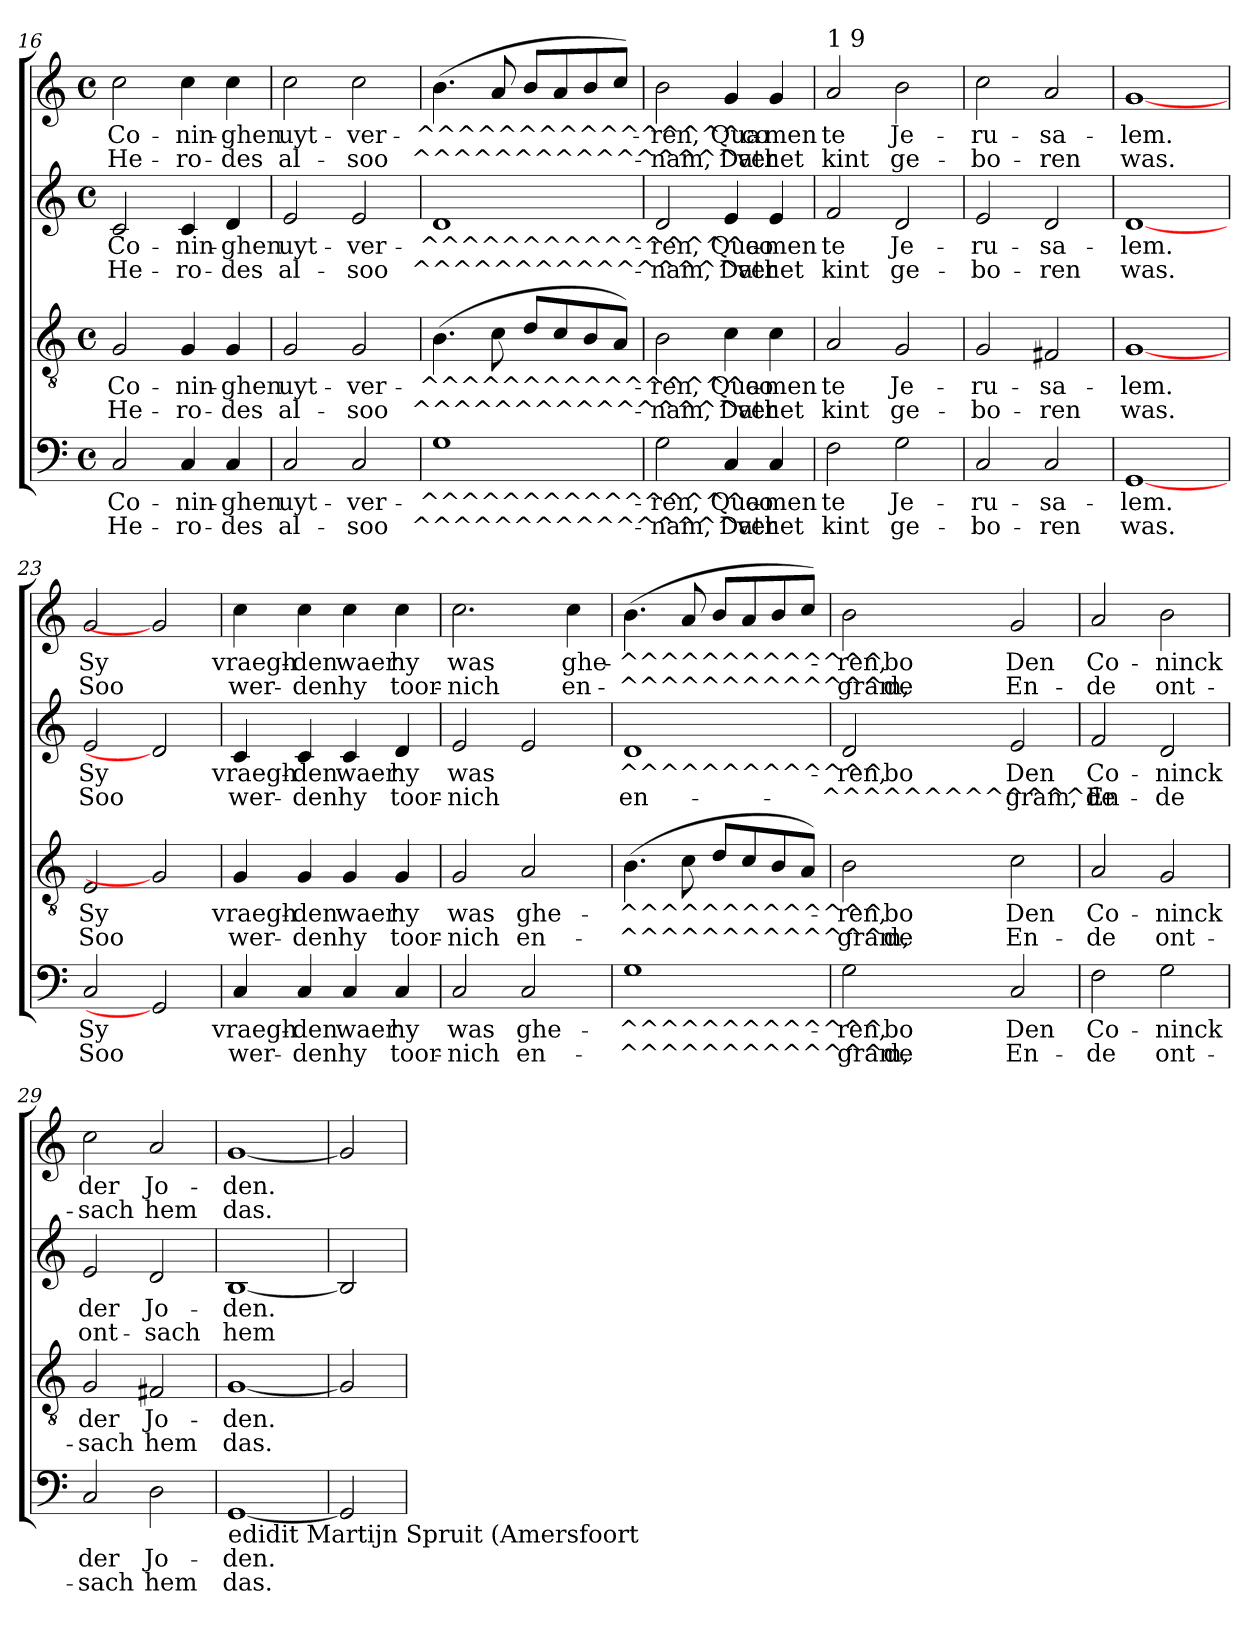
**kern	**text	**text	**kern	**text	**text	**kern	**text	**text	**kern	**text	**text
*part4	*part4	*part4	*part3	*part3	*part3	*part2	*part2	*part2	*part1	*part1	*part1
*staff4	*staff4	*staff4	*staff3	*staff3	*staff3	*staff2	*staff2	*staff2	*staff1	*staff1	*staff1
*clefF4	*	*	*clefGv2	*	*	*clefG2	*	*	*clefG2	*	*
*k[]	*	*	*k[]	*	*	*k[]	*	*	*k[]	*	*
*C:	*	*	*C:	*	*	*C:	*	*	*C:	*	*
*M4/4	*	*	*M4/4	*	*	*M4/4	*	*	*M4/4	*	*
*met(c)	*	*	*met(c)	*	*	*met(c)	*	*	*met(c)	*	*
=16	=16	=16	=16	=16	=16	=16	=16	=16	=16	=16	=16
!	!LO:LY:a	!LO:LY:a	!	!LO:LY:b	!LO:LY:b	!	!LO:LY:a	!LO:LY:a	!	!LO:LY:b	!LO:LY:b
2C/	Co-	He-	2G/	Co-	He-	2c/	-Co-	He-	2cc\	-Co-	He-
!	!LO:LY:a	!LO:LY:a	!	!LO:LY:b	!LO:LY:b	!	!LO:LY:a	!LO:LY:a	!	!LO:LY:b	!LO:LY:b
4C/	-nin-	-ro-	4G/	-nin-	-ro-	4c/	-nin-	-ro-	4cc\	-nin-	-ro-
!	!LO:LY:a	!LO:LY:a	!	!LO:LY:b	!LO:LY:b	!	!LO:LY:a	!LO:LY:a	!	!LO:LY:b	!LO:LY:b
4C/	-ghen	-des	4G/	-ghen	-des	4d/	-ghen	-des	4cc\	-ghen	-des
=17	=17	=17	=17	=17	=17	=17	=17	=17	=17	=17	=17
!	!LO:LY:a	!LO:LY:a	!	!LO:LY:b	!LO:LY:b	!	!LO:LY:a	!LO:LY:a	!	!LO:LY:b	!LO:LY:b
2C/	uyt-	al-	2G/	uyt-	al-	2e/	uyt-	al-	2cc\	uyt-	al-
!	!LO:LY:a	!LO:LY:a	!	!LO:LY:b	!LO:LY:b	!	!LO:LY:a	!LO:LY:a	!	!LO:LY:b	!LO:LY:b
2C/	-ver-	-soo	2G/	-ver-	-soo	2e/	-ver-	-soo	2cc\	-ver-	-soo
=18	=18	=18	=18	=18	=18	=18	=18	=18	=18	=18	=18
!	!LO:LY:a	!LO:LY:a	!	!LO:LY:b	!LO:LY:b	!	!LO:LY:a	!LO:LY:a	!	!LO:LY:b	!LO:LY:b
1G	-^^^^^^^^^^^^^^^^co-	^^^^^^^^^^^^^^^^ver-	(>4.B\	-^^^^^^^^^^^^^^^^co-	^^^^^^^^^^^^^^^^ver-	1d	-^^^^^^^^^^^^^^^^co-	^^^^^^^^^^^^^^^^ver-	(>4.b\	-^^^^^^^^^^^^^^^^co-	^^^^^^^^^^^^^^^^ver-
.	.	.	8c\	.	.	.	.	.	8a/	.	.
.	.	.	8d/L	.	.	.	.	.	8b/L	.	.
.	.	.	8c/	.	.	.	.	.	8a/	.	.
.	.	.	8B/	.	.	.	.	.	8b/	.	.
.	.	.	8A/J)	.	.	.	.	.	8cc/J)	.	.
=19	=19	=19	=19	=19	=19	=19	=19	=19	=19	=19	=19
!	!LO:LY:a	!LO:LY:a	!	!LO:LY:b	!LO:LY:b	!	!LO:LY:a	!LO:LY:a	!	!LO:LY:b	!LO:LY:b
2G\	-ren,	-nam,	2B\	-ren,	-nam,	2d/	-ren,	-nam,	2b\	-ren,	-nam,
!	!LO:LY:a	!LO:LY:a	!	!LO:LY:b	!LO:LY:b	!	!LO:LY:a	!LO:LY:a	!	!LO:LY:b	!LO:LY:b
4C/	Qua-	Dat	4c\	Qua-	Dat	4e/	Qua-	Dat	4g/	Qua-	Dat
!	!LO:LY:a	!LO:LY:a	!	!LO:LY:b	!LO:LY:b	!	!LO:LY:a	!LO:LY:a	!	!LO:LY:b	!LO:LY:b
4C/	-men	het	4c\	-men	het	4e/	-men	het	4g/	-men	het
!!LO:LB:g=z
=20	=20	=20	=20	=20	=20	=20	=20	=20	=20	=20	=20
!	!	!	!	!	!	!	!	!	!LO:TX:a:t=1 9	!	!
!	!LO:LY:a	!LO:LY:a	!	!LO:LY:b	!LO:LY:b	!	!LO:LY:a	!LO:LY:a	!	!LO:LY:b	!LO:LY:b
2F\	te	kint	2A/	te	kint	2f/	te	kint	2a/	te	kint
!	!LO:LY:a	!LO:LY:a	!	!LO:LY:b	!LO:LY:b	!	!LO:LY:a	!LO:LY:a	!	!LO:LY:b	!LO:LY:b
2G\	Je-	ge-	2G/	Je-	ge-	2d/	Je-	ge-	2b\	Je-	ge-
=21	=21	=21	=21	=21	=21	=21	=21	=21	=21	=21	=21
!	!LO:LY:a	!LO:LY:a	!	!LO:LY:b	!LO:LY:b	!	!LO:LY:a	!LO:LY:a	!	!LO:LY:b	!LO:LY:b
2C/	-ru-	-bo-	2G/	-ru-	-bo-	2e/	-ru-	-bo-	2cc\	-ru-	-bo-
!	!LO:LY:a	!LO:LY:a	!	!LO:LY:b	!LO:LY:b	!	!LO:LY:a	!LO:LY:a	!	!LO:LY:b	!LO:LY:b
2C/	-sa-	-ren	2F#X/	-sa-	-ren	2d/	-sa-	-ren	2a/	-sa-	-ren
=22	=22	=22	=22	=22	=22	=22	=22	=22	=22	=22	=22
!	!LO:LY:a	!LO:LY:a	!	!LO:LY:b	!LO:LY:b	!	!LO:LY:a	!LO:LY:a	!	!LO:LY:b	!LO:LY:b
[1GG	-lem.	was.	[1G	-lem.	was.	[1d	-lem.	was.	[1g	-lem.	was.
=23	=23	=23	=23	=23	=23	=23	=23	=23	=23	=23	=23
!	!LO:LY:a	!LO:LY:a	!	!LO:LY:b	!LO:LY:b	!	!LO:LY:a	!LO:LY:a	!	!LO:LY:b	!LO:LY:b
2C/	Sy	Soo	2E/	Sy	Soo	2e/	Sy	Soo	2g/	Sy	Soo
2GG]	.	.	2G]	.	.	2d]	.	.	2g]	.	.
=24	=24	=24	=24	=24	=24	=24	=24	=24	=24	=24	=24
!	!LO:LY:a	!LO:LY:a	!	!LO:LY:b	!LO:LY:b	!	!LO:LY:a	!LO:LY:a	!	!LO:LY:b	!LO:LY:b
4C/	vraegh-	wer-	4G/	vraegh-	wer-	4c/	vraegh-	wer-	4cc\	vraegh-	wer-
!	!LO:LY:a	!LO:LY:a	!	!LO:LY:b	!LO:LY:b	!	!LO:LY:a	!LO:LY:a	!	!LO:LY:b	!LO:LY:b
4C/	-den	-den	4G/	-den	-den	4c/	-den	-den	4cc\	-den	-den
!	!LO:LY:a	!LO:LY:a	!	!LO:LY:b	!LO:LY:b	!	!LO:LY:a	!LO:LY:a	!	!LO:LY:b	!LO:LY:b
4C/	waer	hy	4G/	waer	hy	4c/	waer	hy	4cc\	waer	hy
!	!LO:LY:a	!LO:LY:a	!	!LO:LY:b	!LO:LY:b	!	!LO:LY:a	!LO:LY:a	!	!LO:LY:b	!LO:LY:b
4C/	hy	toor-	4G/	hy	toor-	4d/	hy	toor-	4cc\	hy	toor-
!!LO:PB:g=z
=25	=25	=25	=25	=25	=25	=25	=25	=25	=25	=25	=25
!	!LO:LY:a	!LO:LY:a	!	!LO:LY:b	!LO:LY:b	!	!LO:LY:a	!LO:LY:a	!	!LO:LY:b	!LO:LY:b
2C/	was	-nich	2G/	was	-nich	2e/	was	-nich	2.cc\	was	-nich
!	!LO:LY:a	!LO:LY:a	!	!LO:LY:b	!LO:LY:b	!	!	!	!	!	!
2C/	ghe-	en-	2A/	ghe-	en-	2e/	.	.	.	.	.
!	!	!	!	!	!	!	!	!	!	!LO:LY:b	!LO:LY:b
.	.	.	.	.	.	.	.	.	4cc\	ghe-	en-
=26	=26	=26	=26	=26	=26	=26	=26	=26	=26	=26	=26
!	!LO:LY:a	!LO:LY:a	!	!LO:LY:b	!LO:LY:b	!	!LO:LY:a	!LO:LY:a	!	!LO:LY:b	!LO:LY:b
1G	-^^^^^^^^^^^^^bo-	-^^^^^^^^^^^^^de	(>4.B\	-^^^^^^^^^^^^^bo-	-^^^^^^^^^^^^^de	1d	^^^^^^^^^^^^^bo-	en-	(>4.b\	-^^^^^^^^^^^^^bo-	-^^^^^^^^^^^^^de
.	.	.	8c\	.	.	.	.	.	8a/	.	.
.	.	.	8d/L	.	.	.	.	.	8b/L	.	.
.	.	.	8c/	.	.	.	.	.	8a/	.	.
.	.	.	8B/	.	.	.	.	.	8b/	.	.
.	.	.	8A/J)	.	.	.	.	.	8cc/J)	.	.
=27	=27	=27	=27	=27	=27	=27	=27	=27	=27	=27	=27
!	!LO:LY:a	!LO:LY:a	!	!LO:LY:b	!LO:LY:b	!	!LO:LY:a	!LO:LY:a	!	!LO:LY:b	!LO:LY:b
2G\	-ren,	gram,	2B\	-ren,	gram,	2d/	-ren,	-^^^^^^^^^^^^^de	2b\	-ren,	gram,
!	!LO:LY:a	!LO:LY:a	!	!LO:LY:b	!LO:LY:b	!	!LO:LY:a	!LO:LY:a	!	!LO:LY:b	!LO:LY:b
2C/	Den	En-	2c\	Den	En-	2e/	Den	gram,	2g/	Den	En-
=28	=28	=28	=28	=28	=28	=28	=28	=28	=28	=28	=28
!	!LO:LY:a	!LO:LY:a	!	!LO:LY:b	!LO:LY:b	!	!LO:LY:a	!LO:LY:a	!	!LO:LY:b	!LO:LY:b
2F\	Co-	-de	2A/	Co-	-de	2f/	Co-	En-	2a/	Co-	-de
!	!LO:LY:a	!LO:LY:a	!	!LO:LY:b	!LO:LY:b	!	!LO:LY:a	!LO:LY:a	!	!LO:LY:b	!LO:LY:b
2G\	-ninck	ont-	2G/	-ninck	ont-	2d/	-ninck	-de	2b\	-ninck	ont-
=29	=29	=29	=29	=29	=29	=29	=29	=29	=29	=29	=29
!	!LO:LY:a	!LO:LY:a	!	!LO:LY:b	!LO:LY:b	!	!LO:LY:a	!LO:LY:a	!	!LO:LY:b	!LO:LY:b
2C/	der	-sach	2G/	der	-sach	2e/	der	ont-	2cc\	der	-sach
!	!LO:LY:a	!LO:LY:a	!	!LO:LY:b	!LO:LY:b	!	!LO:LY:a	!LO:LY:a	!	!LO:LY:b	!LO:LY:b
2D\	Jo-	hem	2F#X/	Jo-	hem	2d/	Jo-	-sach	2a/	Jo-	hem
=30	=30	=30	=30	=30	=30	=30	=30	=30	=30	=30	=30
!LO:TX:b:t=edidit Martijn Spruit (Amersfoort	!	!	!	!	!	!	!	!	!	!	!
!	!LO:LY:a	!LO:LY:a	!	!LO:LY:b	!LO:LY:b	!	!LO:LY:a	!LO:LY:a	!	!LO:LY:b	!LO:LY:b
[1GG	-den.	das.	[1G	-den.	das.	[1B	-den.	hem	[1g	-den.	das.
=31	=31	=31	=31	=31	=31	=31	=31	=31	=31	=31	=31
2GG]	.	.	2G]	.	.	2B]	.	.	2g]	.	.
=	=	=	=	=	=	=	=	=	=	=	=
*-	*-	*-	*-	*-	*-	*-	*-	*-	*-	*-	*-
